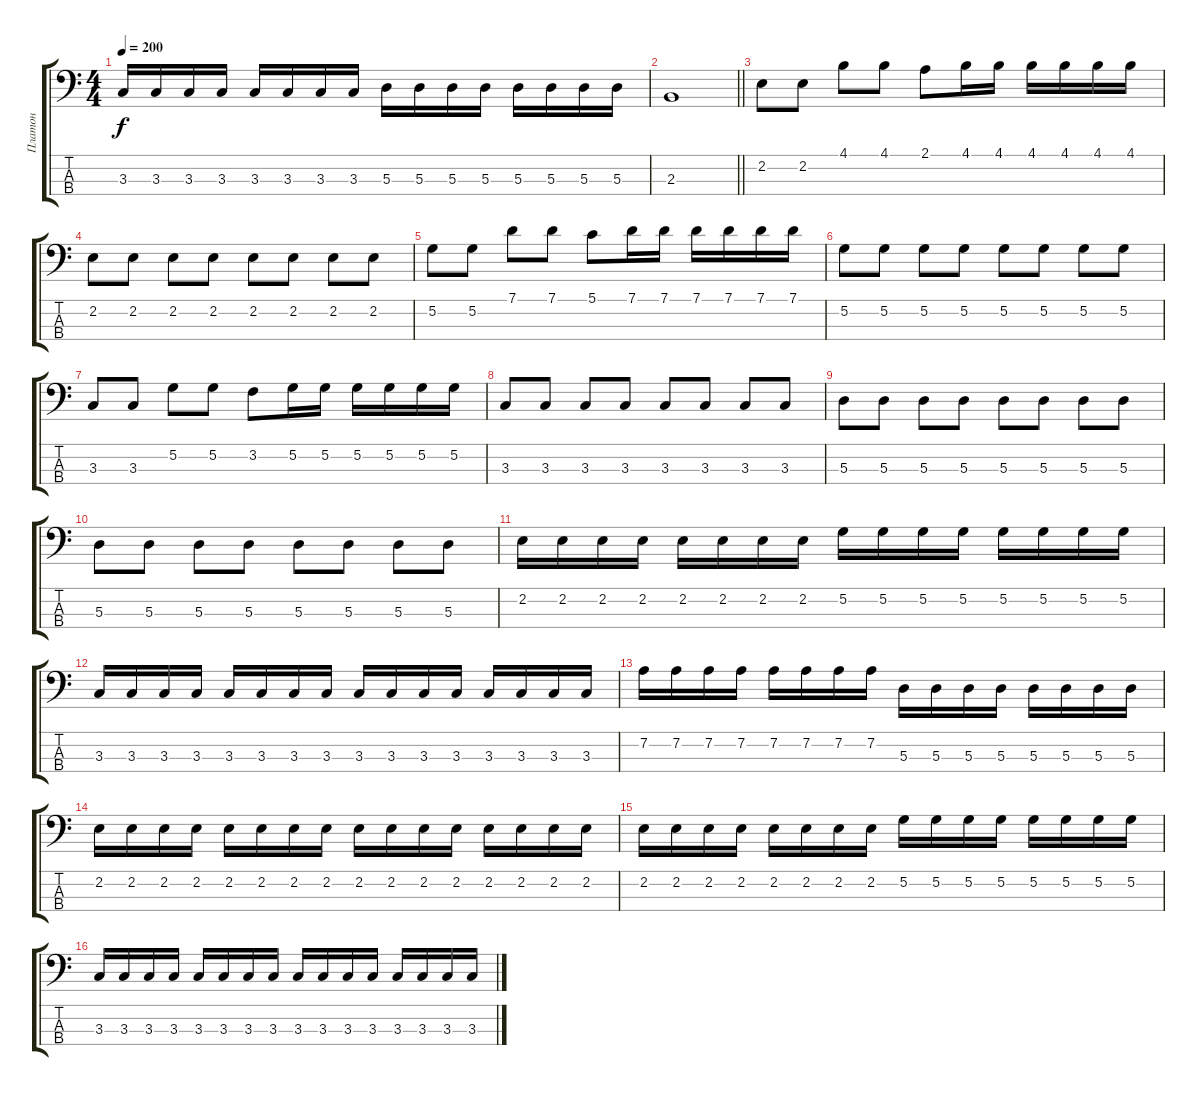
\track ("Платон" "Платон") {instrument electricbassfinger}
\staff {score tabs}
\tuning (G2 D2 A1 E1) {hide}
\ts (4 4)
\tempo 200
\clef f4
\ks c
3.3.16{dy f} 3.3.16 3.3.16 3.3.16 3.3.16 3.3.16 3.3.16 3.3.16 5.3.16 5.3.16 5.3.16 5.3.16 5.3.16 5.3.16 5.3.16 5.3.16 |
\barLineRight lightlight
2.3.1 |
2.2.8 2.2.8 4.1.8 4.1.8 2.1.8 4.1.16 4.1.16 4.1.16 4.1.16 4.1.16 4.1.16 |
2.2.8 2.2.8 2.2.8 2.2.8 2.2.8 2.2.8 2.2.8 2.2.8 |
5.2.8 5.2.8 7.1.8 7.1.8 5.1.8 7.1.16 7.1.16 7.1.16 7.1.16 7.1.16 7.1.16 |
5.2.8 5.2.8 5.2.8 5.2.8 5.2.8 5.2.8 5.2.8 5.2.8 |
3.3.8 3.3.8 5.2.8 5.2.8 3.2.8 5.2.16 5.2.16 5.2.16 5.2.16 5.2.16 5.2.16 |
3.3.8 3.3.8 3.3.8 3.3.8 3.3.8 3.3.8 3.3.8 3.3.8 |
5.3.8 5.3.8 5.3.8 5.3.8 5.3.8 5.3.8 5.3.8 5.3.8 |
5.3.8 5.3.8 5.3.8 5.3.8 5.3.8 5.3.8 5.3.8 5.3.8 |
2.2.16 2.2.16 2.2.16 2.2.16 2.2.16 2.2.16 2.2.16 2.2.16 5.2.16 5.2.16 5.2.16 5.2.16 5.2.16 5.2.16 5.2.16 5.2.16 |
3.3.16 3.3.16 3.3.16 3.3.16 3.3.16 3.3.16 3.3.16 3.3.16 3.3.16 3.3.16 3.3.16 3.3.16 3.3.16 3.3.16 3.3.16 3.3.16 |
7.2.16 7.2.16 7.2.16 7.2.16 7.2.16 7.2.16 7.2.16 7.2.16 5.3.16 5.3.16 5.3.16 5.3.16 5.3.16 5.3.16 5.3.16 5.3.16 |
2.2.16 2.2.16 2.2.16 2.2.16 2.2.16 2.2.16 2.2.16 2.2.16 2.2.16 2.2.16 2.2.16 2.2.16 2.2.16 2.2.16 2.2.16 2.2.16 |
2.2.16 2.2.16 2.2.16 2.2.16 2.2.16 2.2.16 2.2.16 2.2.16 5.2.16 5.2.16 5.2.16 5.2.16 5.2.16 5.2.16 5.2.16 5.2.16 |
3.3.16 3.3.16 3.3.16 3.3.16 3.3.16 3.3.16 3.3.16 3.3.16 3.3.16 3.3.16 3.3.16 3.3.16 3.3.16 3.3.16 3.3.16 3.3.16
